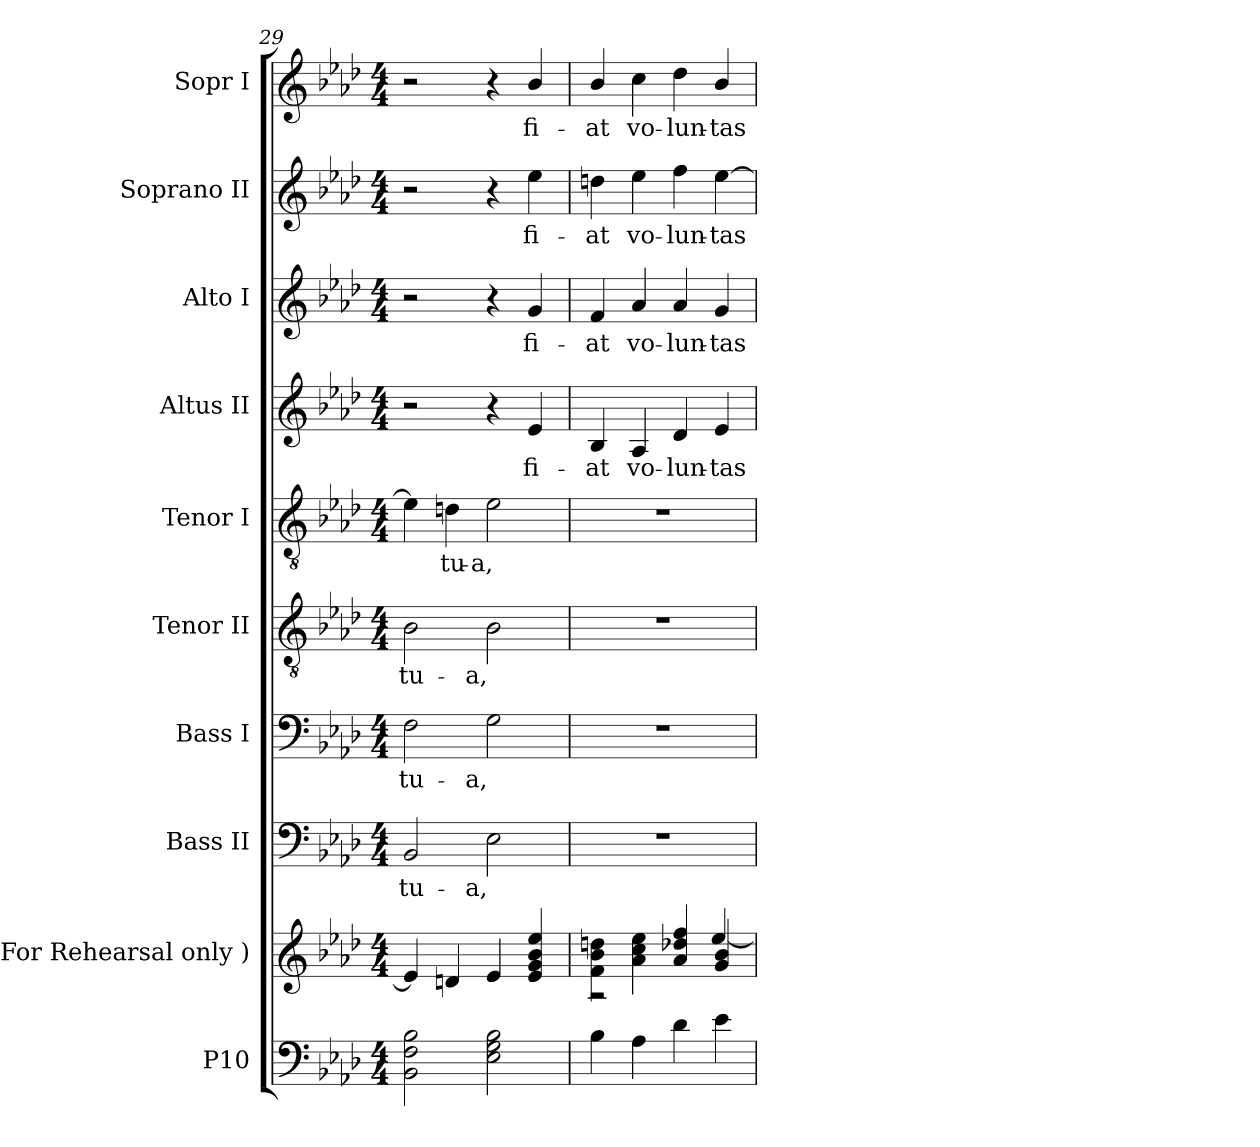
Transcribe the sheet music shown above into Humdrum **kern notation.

**kern	**kern	**kern	**text	**kern	**text	**kern	**text	**kern	**text	**kern	**text	**kern	**text	**kern	**text	**kern	**text
*part10	*part9	*part8	*part8	*part7	*part7	*part6	*part6	*part5	*part5	*part4	*part4	*part3	*part3	*part2	*part2	*part1	*part1
*staff10	*staff9	*staff8	*staff8	*staff7	*staff7	*staff6	*staff6	*staff5	*staff5	*staff4	*staff4	*staff3	*staff3	*staff2	*staff2	*staff1	*staff1
*I"P10	*I"( For Rehearsal  only )	*I"Bass II	*	*I"Bass I	*	*I"Tenor II	*	*I"Tenor I	*	*I"Altus II	*	*I"Alto I	*	*I"Soprano II	*	*I"Sopr I	*
*	*I'Reh.	*I'B-II	*	*I'B-I	*	*I'T-II	*	*I'T-I	*	*I'A-II	*	*I'A-I	*	*I'S-II	*	*I'S-I	*
*clefF4	*clefG2	*clefF4	*	*clefF4	*	*clefGv2	*	*clefGv2	*	*clefG2	*	*clefG2	*	*clefG2	*	*clefG2	*
*	*	*	*	*	*	*ITrd7c12	*	*ITrd7c12	*	*	*	*	*	*	*	*	*
*k[b-e-a-d-]	*k[b-e-a-d-]	*k[b-e-a-d-]	*	*k[b-e-a-d-]	*	*k[b-e-a-d-]	*	*k[b-e-a-d-]	*	*k[b-e-a-d-]	*	*k[b-e-a-d-]	*	*k[b-e-a-d-]	*	*k[b-e-a-d-]	*
*A-:	*A-:	*A-:	*	*A-:	*	*A-:	*	*A-:	*	*A-:	*	*A-:	*	*A-:	*	*A-:	*
*M4/4	*M4/4	*M4/4	*	*M4/4	*	*M4/4	*	*M4/4	*	*M4/4	*	*M4/4	*	*M4/4	*	*M4/4	*
=29	=29	=29	=29	=29	=29	=29	=29	=29	=29	=29	=29	=29	=29	=29	=29	=29	=29
!	!	!	!LO:LY:b:color=#000000	!	!	!	!	!	!	!	!	!	!	!	!	!	!
!	!	!	!	!	!LO:LY:b:color=#000000	!	!	!	!	!	!	!	!	!	!	!	!
!	!	!	!	!	!	!	!LO:LY:b:color=#000000	!	!	!	!	!	!	!	!	!	!
2BB-i\ 2Fi 2B-i	4e-i/]	2BB-i/	tu-	2Fi\	tu-	2BB-i\	tu-	4E-i\]	.	2r	.	2r	.	2r	.	2r	.
!	!	!	!	!	!	!	!	!	!LO:LY:b:color=#000000	!	!	!	!	!	!	!	!
.	4dni/	.	.	.	.	.	.	4Dni\	tu-	.	.	.	.	.	.	.	.
!	!	!	!LO:LY:b:color=#000000	!	!	!	!	!	!	!	!	!	!	!	!	!	!
!	!	!	!	!	!LO:LY:b:color=#000000	!	!	!	!	!	!	!	!	!	!	!	!
!	!	!	!	!	!	!	!LO:LY:b:color=#000000	!	!	!	!	!	!	!	!	!	!
!	!	!	!	!	!	!	!	!	!LO:LY:b:color=#000000	!	!	!	!	!	!	!	!
2E-i\ 2Gi 2B-i	4e-i/	2E-i\	-a,	2Gi\	-a,	2BB-i\	-a,	2E-i\	-a,	4r	.	4r	.	4r	.	4r	.
!	!	!	!	!	!	!	!	!	!	!	!LO:LY:b:color=#000000	!	!	!	!	!	!
!	!	!	!	!	!	!	!	!	!	!	!	!	!LO:LY:b:color=#000000	!	!	!	!
!	!	!	!	!	!	!	!	!	!	!	!	!	!	!	!LO:LY:b:color=#000000	!	!
!	!	!	!	!	!	!	!	!	!	!	!	!	!	!	!	!	!LO:LY:b:color=#000000
.	4e-i/ 4gi 4b-i 4ee-i	.	.	.	.	.	.	.	.	4e-i/	fi-	4gi/	fi-	4ee-i\	fi-	4b-i/	fi-
=30	=30	=30	=30	=30	=30	=30	=30	=30	=30	=30	=30	=30	=30	=30	=30	=30	=30
*	*^	*	*	*	*	*	*	*	*	*	*	*	*	*	*	*	*
!	!	!	!	!	!	!	!	!	!	!	!	!LO:LY:b:color=#000000	!	!	!	!	!	!
!	!	!	!	!	!	!	!	!	!	!	!	!	!	!LO:LY:b:color=#000000	!	!	!	!
!	!	!	!	!	!	!	!	!	!	!	!	!	!	!	!	!LO:LY:b:color=#000000	!	!
!	!	!	!	!	!	!	!	!	!	!	!	!	!	!	!	!	!	!LO:LY:b:color=#000000
4B-i\	4fi\ 4b-i 4ddni	2r	1r	.	1r	.	1r	.	1r	.	4B-i/	-at	4fi/	-at	4ddni\	-at	4b-i/	-at
!	!	!	!	!	!	!	!	!	!	!	!	!LO:LY:b:color=#000000	!	!	!	!	!	!
!	!	!	!	!	!	!	!	!	!	!	!	!	!	!LO:LY:b:color=#000000	!	!	!	!
!	!	!	!	!	!	!	!	!	!	!	!	!	!	!	!	!LO:LY:b:color=#000000	!	!
!	!	!	!	!	!	!	!	!	!	!	!	!	!	!	!	!	!	!LO:LY:b:color=#000000
4A-i\	4a-i\ 4cci 4ee-i	.	.	.	.	.	.	.	.	.	4A-i/	vo-	4a-i/	vo-	4ee-i\	vo-	4cci\	vo-
!	!	!	!	!	!	!	!	!	!	!	!	!LO:LY:b:color=#000000	!	!	!	!	!	!
!	!	!	!	!	!	!	!	!	!	!	!	!	!	!LO:LY:b:color=#000000	!	!	!	!
!	!	!	!	!	!	!	!	!	!	!	!	!	!	!	!	!LO:LY:b:color=#000000	!	!
!	!	!	!	!	!	!	!	!	!	!	!	!	!	!	!	!	!	!LO:LY:b:color=#000000
4d-i\	4a-i/ 4dd-Xi 4ffi	4ryy	.	.	.	.	.	.	.	.	4d-i/	-lun-	4a-i/	-lun-	4ffi\	-lun-	4dd-i\	-lun-
!	!	!	!	!	!	!	!	!	!	!	!	!LO:LY:b:color=#000000	!	!	!	!	!	!
!	!	!	!	!	!	!	!	!	!	!	!	!	!	!LO:LY:b:color=#000000	!	!	!	!
!	!	!	!	!	!	!	!	!	!	!	!	!	!	!	!	!LO:LY:b:color=#000000	!	!
!	!	!	!	!	!	!	!	!	!	!	!	!	!	!	!	!	!	!LO:LY:b:color=#000000
4e-i\	4gi/ 4b-i	[4ee-i/	.	.	.	.	.	.	.	.	4e-i/	-tas	4gi/	-tas	[4ee-i\	-tas	4b-i/	-tas
*	*v	*v	*	*	*	*	*	*	*	*	*	*	*	*	*	*	*	*
=	=	=	=	=	=	=	=	=	=	=	=	=	=	=	=	=	=
*-	*-	*-	*-	*-	*-	*-	*-	*-	*-	*-	*-	*-	*-	*-	*-	*-	*-
